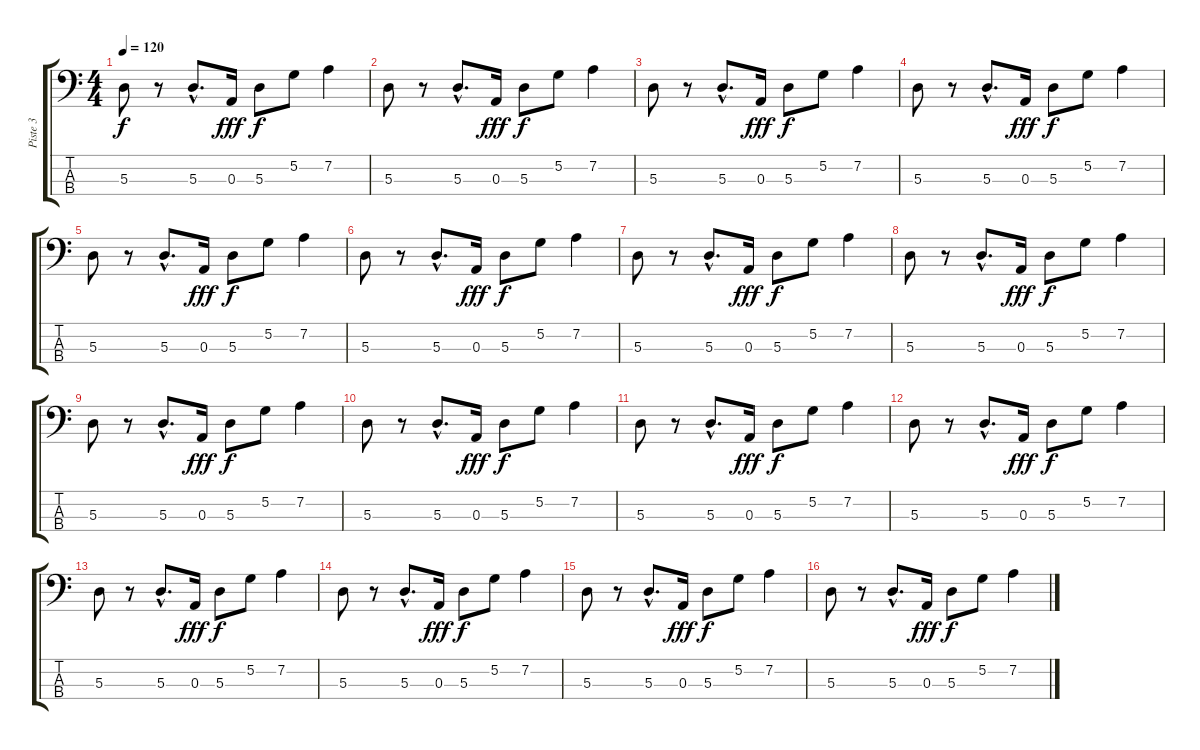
\track ("Piste 3" "Piste 3") {instrument slapbass1}
\staff {score tabs}
\tuning (G2 D2 A1 E1) {hide}
\ts (4 4)
\tempo 120
\clef f4
\ks c
5.3.8{dy f instrument slapbass1} r.8 5.3{hac}.8{d} 0.3.16{dy fff} 5.3.8{dy f} 5.2.8 7.2.4 |
5.3.8 r.8 5.3{hac}.8{d} 0.3.16{dy fff} 5.3.8{dy f} 5.2.8 7.2.4 |
5.3.8 r.8 5.3{hac}.8{d} 0.3.16{dy fff} 5.3.8{dy f} 5.2.8 7.2.4 |
5.3.8 r.8 5.3{hac}.8{d} 0.3.16{dy fff} 5.3.8{dy f} 5.2.8 7.2.4 |
5.3.8 r.8 5.3{hac}.8{d} 0.3.16{dy fff} 5.3.8{dy f} 5.2.8 7.2.4 |
5.3.8 r.8 5.3{hac}.8{d} 0.3.16{dy fff} 5.3.8{dy f} 5.2.8 7.2.4 |
5.3.8 r.8 5.3{hac}.8{d} 0.3.16{dy fff} 5.3.8{dy f} 5.2.8 7.2.4 |
5.3.8 r.8 5.3{hac}.8{d} 0.3.16{dy fff} 5.3.8{dy f} 5.2.8 7.2.4 |
5.3.8 r.8 5.3{hac}.8{d} 0.3.16{dy fff} 5.3.8{dy f} 5.2.8 7.2.4 |
5.3.8 r.8 5.3{hac}.8{d} 0.3.16{dy fff} 5.3.8{dy f} 5.2.8 7.2.4 |
5.3.8 r.8 5.3{hac}.8{d} 0.3.16{dy fff} 5.3.8{dy f} 5.2.8 7.2.4 |
5.3.8 r.8 5.3{hac}.8{d} 0.3.16{dy fff} 5.3.8{dy f} 5.2.8 7.2.4 |
5.3.8 r.8 5.3{hac}.8{d} 0.3.16{dy fff} 5.3.8{dy f} 5.2.8 7.2.4 |
5.3.8 r.8 5.3{hac}.8{d} 0.3.16{dy fff} 5.3.8{dy f} 5.2.8 7.2.4 |
5.3.8 r.8 5.3{hac}.8{d} 0.3.16{dy fff} 5.3.8{dy f} 5.2.8 7.2.4 |
5.3.8 r.8 5.3{hac}.8{d} 0.3.16{dy fff} 5.3.8{dy f} 5.2.8 7.2.4
